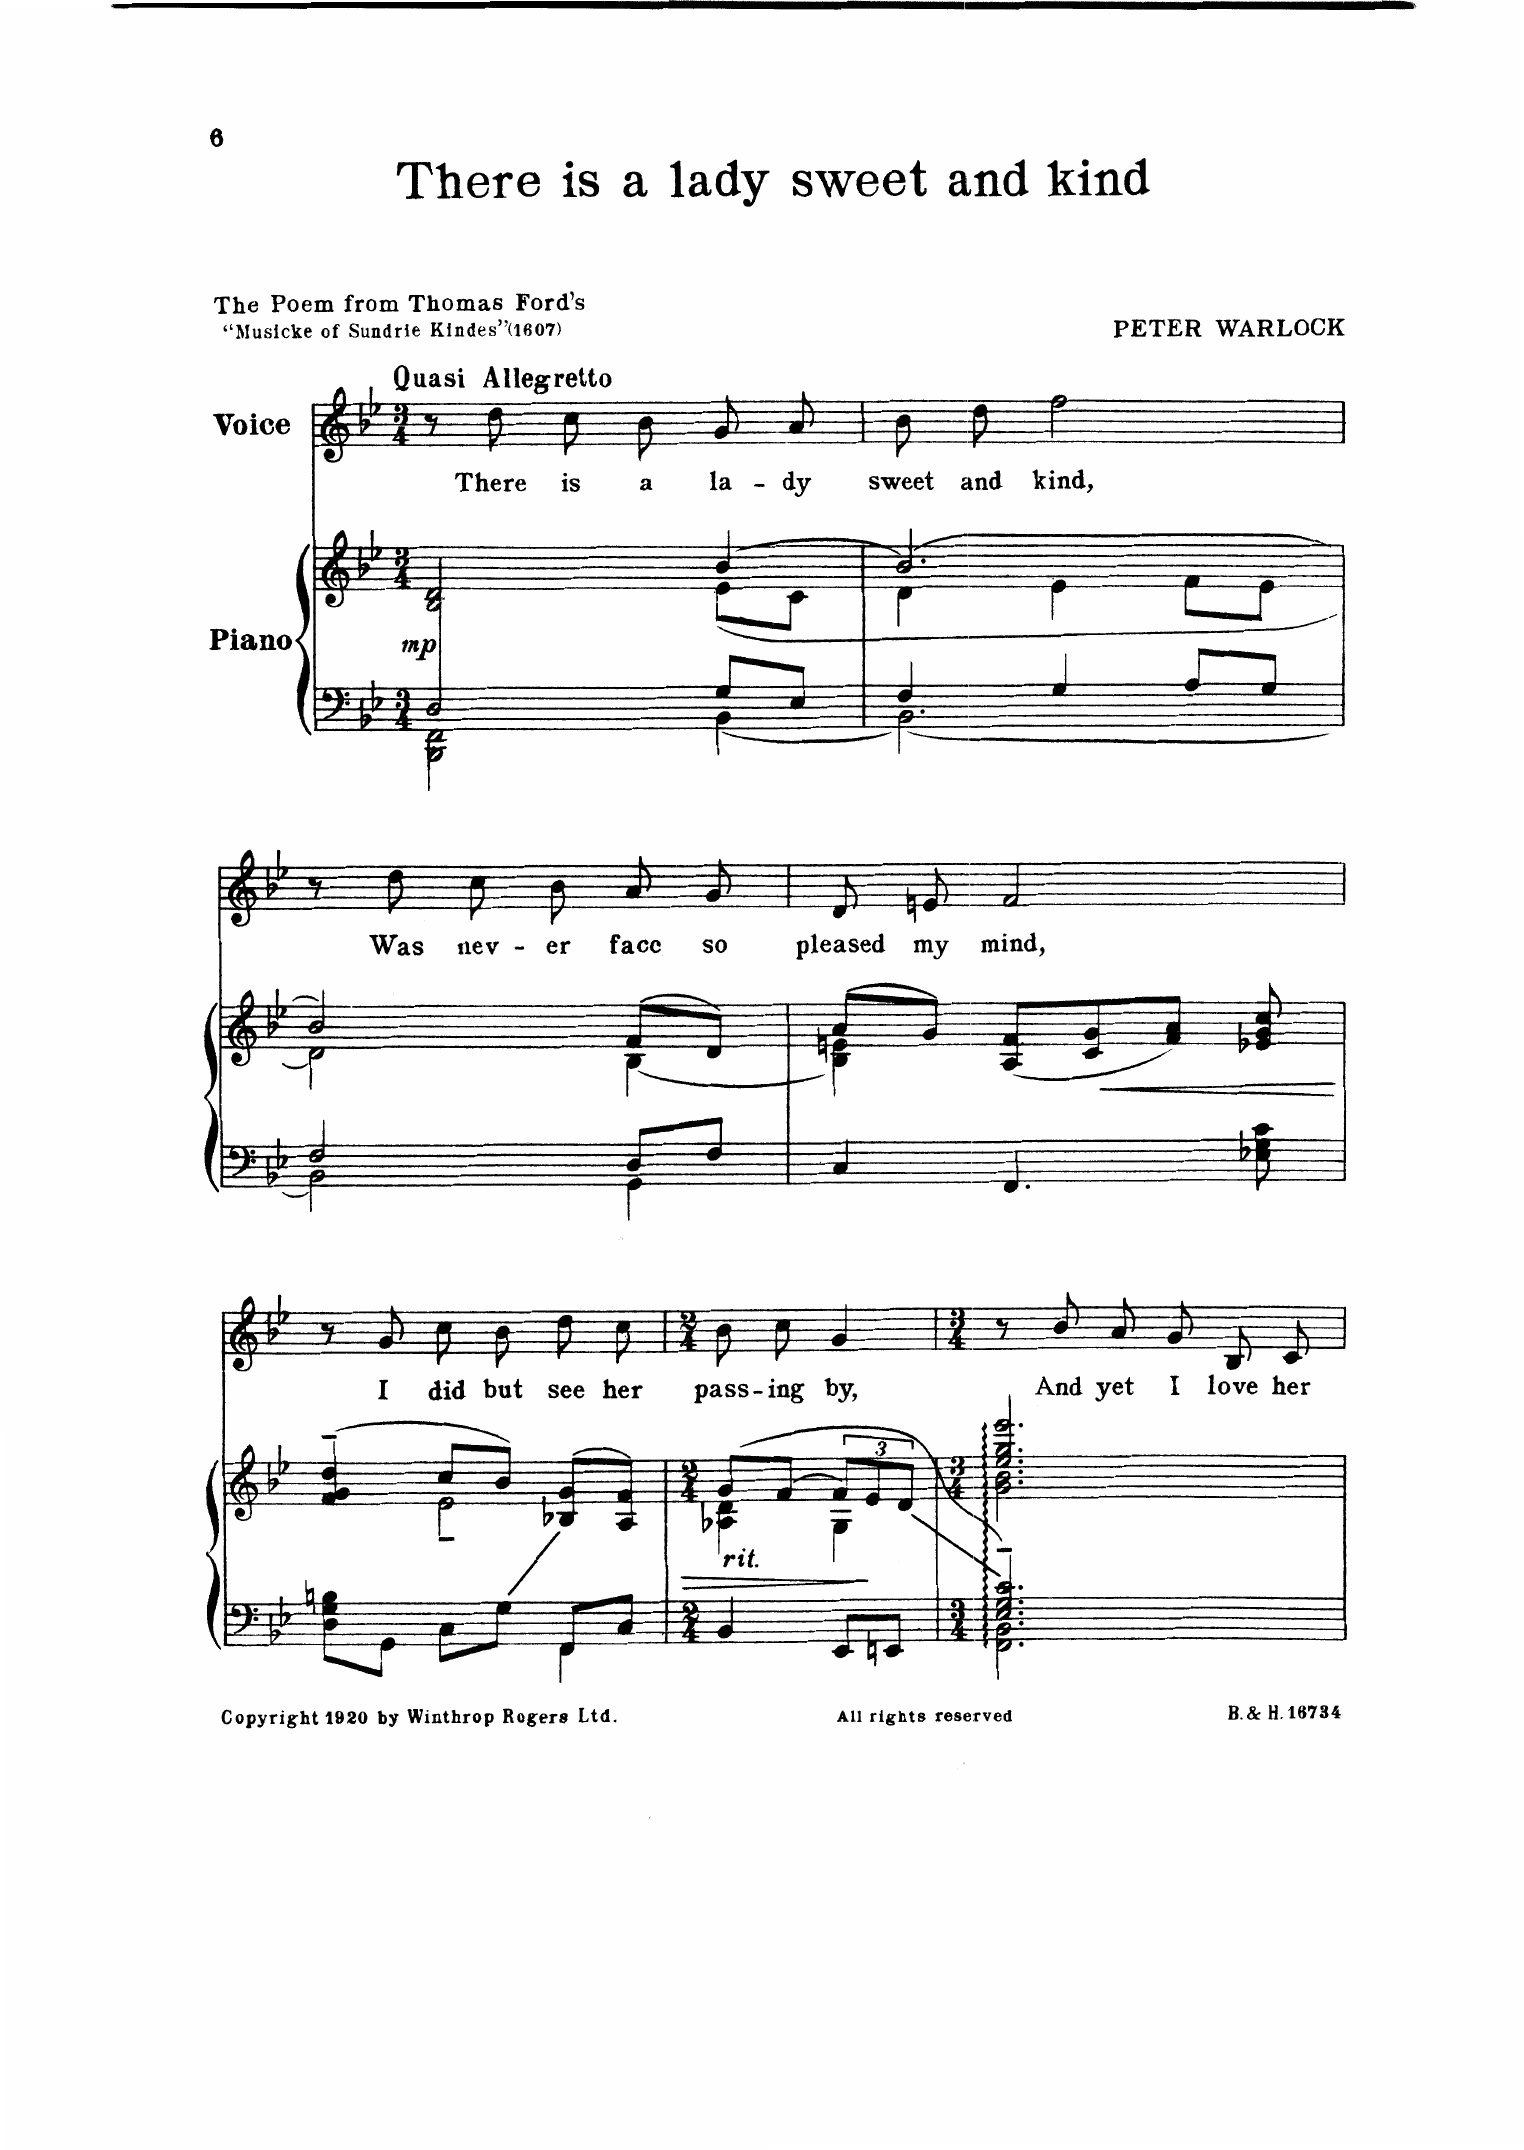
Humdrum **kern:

**kern	**kern	**dynam	**kern	**text
*part2	*part2	*part2	*part1	*part1
*staff3	*staff2	*staff2/3	*staff1	*staff1
*I"Piano	*	*	*I"Voice	*
*I'Pno	*	*	*	*
*clefF4	*clefG2	*	*clefG2	*
*k[b-e-]	*k[b-e-]	*	*k[b-e-]	*
*M3/4	*M3/4	*	*M3/4	*
=1	=1	=1	=1	=1
*^	*^	*	*	*
*	*^	*	*	*	*	*
!	!	!	!	!	!	!LO:TX:a:B:t=Quasi Allegretto	!
!	!	!	!	!	!LO:DY:b	!	!
2D\	2BBB-\ 2FF\	2ryy	2B-/ 2d/	2ryy	mp	8r	.
.	.	.	.	.	.	8dd\	There
.	.	.	.	.	.	8cc\L	is
.	.	.	.	.	.	8b-\J	a
4ryy	8G/L	[4BB-\	[4b-/	(8e-\L	.	8g/L	la-
.	8E-/J	.	.	8c\J	.	8a/J	-dy
*	*v	*v	*	*	*	*	*
=2	=2	=2	=2	=2	=2	=2
4F/	2.BB-\_	2.b-/_	4d\	.	8b-\L	sweet
.	.	.	.	.	8dd\J	and
4G/	.	.	4e-\	.	2ff\	kind,
8A/L	.	.	8f\L	.	.	.
8G/J	.	.	8e-\J	.	.	.
=3	=3	=3	=3	=3	=3	=3
2F/	2BB-\]	2b-/]	2d\)	.	8r	.
.	.	.	.	.	8dd\	Was
.	.	.	.	.	8cc\L	nev-
.	.	.	.	.	8b-\J	-er
8D/L	4GG\	(8f/L	[4B-\	.	8a/L	face
8F/J	.	8d/J)	.	.	8g/J	so
*v	*v	*	*	*	*	*
=4	=4	=4	=4	=4	=4
4C/	(8a/L	4B-\] 4en\	.	8d/L	pleased
.	8g/J)	.	.	8en/J	my
4.FF/	(8A/ 8f/L	2ryy	.	2f/	mind,
!	!	!	!LO:HP:b	!	!
.	8c/ 8g/	.	<	.	.
.	8f/ 8a/J)	.	.	.	.
8E-X\ 8G\ 8c\	8e-X/ 8g/ 8cc/	.	.	.	.
*	*v	*v	*	*	*
.	.	[	.	.
=5	=5	=5	=5	=5
*^	*^	*	*	*
8D\ 8G\ 8Bn\L	2ryy	(>4f/~> 4g/~> 4dd/~>	4ryy	.	8r	.
8GG\J	.	.	.	.	8g/	I
8C\L	.	8cc/L	2e-~\	.	8cc\L	did
8G\J	.	8b-/J)	.	.	8b-\J	but
8FF/L	4FF\	(8B-X/ 8g/L	.	.	8dd\L	see
8C/J	.	8A/ 8f/J)	.	.	8cc\J	her
*v	*v	*	*	*	*	*
=6	=6	=6	=6	=6	=6
*M2/4	*M2/4	*	*	*M2/4	*
!	!LO:TX:i:t=rit.	!	!	!	!
!	!	!	!LO:HP:b	!	!
4BB-/	(8g/L	4A-X\ 4d\	>	8b-\L	pass-
.	[8f/J	.	.	8cc\J	-ing
*	*Xbrackettup	*	*	*	*
8EE-/L	12f/L]	4G\	.	4g/	by,
.	12e-/	.	.	.	.
8EEn/J	.	.	.	.	.
.	12d/J	.	]	.	.
=7	=7	=7	=7	=7	=7
*M3/4	*M3/4	*	*	*M3/4	*
*^	*	*	*	*	*
2.E-/~ 2.G/~ 2.c/~)	2.FF\ 2.BB-\	2.ee-/ 2.gg/ 2.eee-/	2.g\ 2.b-\	.	8r	.
.	.	.	.	.	8b-/	And
.	.	.	.	.	8a/L	yet
.	.	.	.	.	8g/J	I
.	.	.	.	.	8B-/L	love
.	.	.	.	.	8c/J	her
*v	*v	*	*	*	*	*
*	*v	*v	*	*	*
=	=	=	=	=
*-	*-	*-	*-	*-
